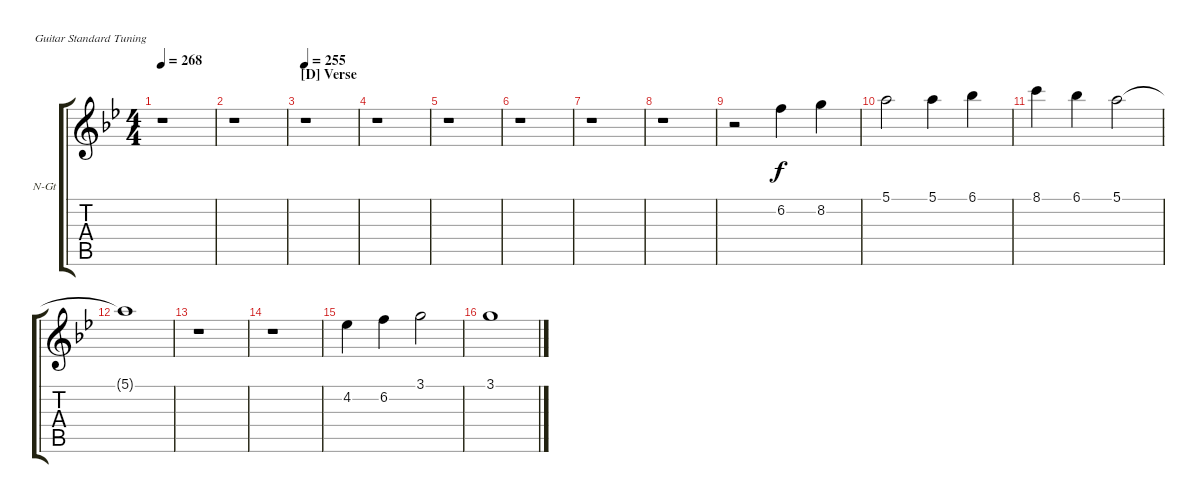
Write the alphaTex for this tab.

\defaultSystemsLayout 4
\bracketExtendMode groupsimilarinstruments
\firstSystemTrackNameOrientation horizontal
\otherSystemsTrackNameOrientation horizontal
\track ("Solo Classic Guitar" "N-Gt") {instrument acousticguitarnylon}
\staff {score tabs}
\tuning (E4 B3 G3 D3 A2 E2)
\ts (4 4)
\tempo 268
\clef g2
\ks gminor
r.1{dy f} |
r.1 |
\section ("D" "Verse")
\tempo 255
r.1 |
r.1 |
r.1 |
r.1 |
r.1 |
r.1 |
r.2 6.2.4 8.2.4 |
5.1.2 5.1.4 6.1.4 |
8.1.4 6.1.4 5.1.2 |
5.1{t}.1 |
r.1 |
r.1 |
4.2.4 6.2.4 3.1.2 |
3.1.1
